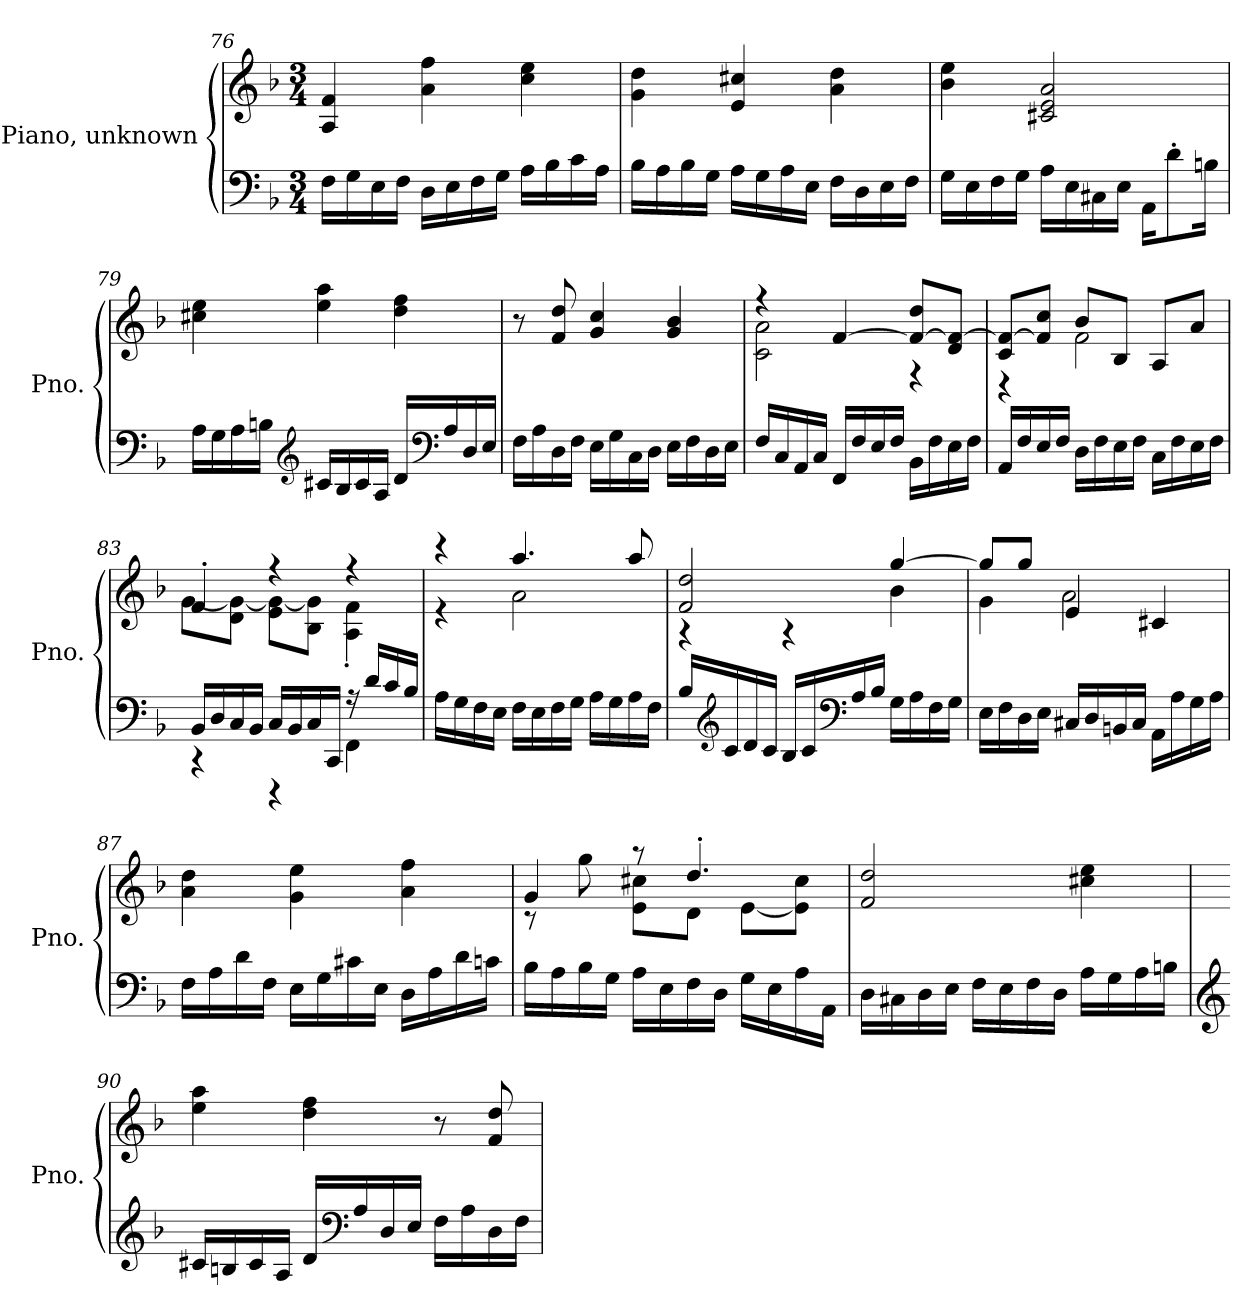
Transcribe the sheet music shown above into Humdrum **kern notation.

**kern	**kern
*part1	*part1
*staff2	*staff1
*I"Piano, unknown	*
*I'Pno.	*
*clefF4	*clefG2
*k[b-]	*k[b-]
*M3/4	*M3/4
=76	=76
16F\LL	4A/ 4f/
16G\	.
16E\	.
16F\JJ	.
16D\LL	4a\ 4ff\
16E\	.
16F\	.
16G\JJ	.
16A\LL	4cc\ 4ee\
16B-\	.
16c\	.
16A\JJ	.
=77	=77
16B-\LL	4g\ 4dd\
16A\	.
16B-\	.
16G\JJ	.
16A\LL	4e/ 4cc#X/
16G\	.
16A\	.
16E\JJ	.
16F\LL	4a\ 4dd\
16D\	.
16E\	.
16F\JJ	.
!!LO:PB:g=z
=78	=78
16G\LL	4b-\ 4ee\
16E\	.
16F\	.
16G\JJ	.
16A\LL	2c#X/ 2e/ 2a/
16E\	.
16C#X\	.
16E\JJ	.
16AA\KL	.
8d'\	.
16Bn\Jk	.
=79	=79
16A\LL	4cc#X\ 4ee\
16G\	.
16A\	.
16Bn\JJ	.
*clefG2	*
16c#X/LL	4ee\ 4aa\
16B/	.
16c#/	.
16A/JJ	.
16d/LL	4dd\ 4ff\
*clefF4	*
16A/	.
16D/	.
16E/JJ	.
=80	=80
16F\LL	8r
16A\	.
16D\	8f/ 8dd/
16F\JJ	.
16E\LL	4g/ 4cc/
16G\	.
16C\	.
16D\JJ	.
16E\LL	4g/ 4b-/
16F\	.
16D\	.
16E\JJ	.
!!LO:LB:g=z
=81	=81
*	*^
16F/LL	4r	2c\ 2a\
16C/	.	.
16AA/	.	.
16C/JJ	.	.
16FF/LL	[4f/	.
16F/	.	.
16E/	.	.
16F/JJ	.	.
16BB-\LL	8f/_ 8dd/L	4r
16F\	.	.
16E\	8d/ 8f/_J	.
16F\JJ	.	.
=82	=82	=82
16AA/LL	8c/ 8f/_L	4r
16F/	.	.
16E/	8f/] 8cc/J	.
16F/JJ	.	.
16D\LL	8b-/L	2f\
16F\	.	.
16E\	8B-/J	.
16F\JJ	.	.
16C\LL	8A/L	.
16F\	.	.
16E\	8a/J	.
16F\JJ	.	.
=83	=83	=83
*^	*	*
16BB-/LL	4r	4f'/	[8g\L
16D/	.	.	.
16C/	.	.	8d\ 8g\_J
16BB-/JJ	.	.	.
16C/LL	4r	4r	8e\ 8g\_L
16BB-/	.	.	.
16C/	.	.	8B-\ 8g\]J
16CC/JJ	.	.	.
16r	4FF\	4r	4A\' 4f\'
16d/LL	.	.	.
16c/	.	.	.
16B-/JJ	.	.	.
*v	*v	*	*
!!LO:LB:g=z	!!
=84	=84	=84
16A\LL	4r	4r
16G\	.	.
16F\	.	.
16E\JJ	.	.
16F\LL	4.aa/	2a\
16E\	.	.
16F\	.	.
16G\JJ	.	.
16A\LL	.	.
16G\	.	.
16A\	8aa/	.
16F\JJ	.	.
=85	=85	=85
16B-/LL	2f/ 2dd/	4r
*clefG2	*	*
16c/	.	.
16d/	.	.
16c/JJ	.	.
16B-/LL	.	4r
16c/	.	.
*clefF4	*	*
16A/	.	.
16B-/JJ	.	.
16G\LL	[4gg/	4b-\
16A\	.	.
16F\	.	.
16G\JJ	.	.
=86	=86	=86
16E\LL	8gg/L]	4g\
16F\	.	.
16D\	8gg/J	.
16E\JJ	.	.
16C#X/LL	4e/	2a\
16D/	.	.
16BBn/	.	.
16C#/JJ	.	.
16AA\LL	4c#X/	.
16A\	.	.
16G\	.	.
16A\JJ	.	.
*	*v	*v
!!LO:LB:g=z
=87	=87
16F\LL	4a\ 4dd\
16A\	.
16d\	.
16F\JJ	.
16E\LL	4g\ 4ee\
16G\	.
16c#X\	.
16E\JJ	.
16D\LL	4a\ 4ff\
16A\	.
16d\	.
16cn\JJ	.
=88	=88
*	*^
16B-\LL	4g/	8r
16A\	.	.
16B-\	.	8gg\
16G\JJ	.	.
16A\LL	8r	8e\ 8cc#X\L
16E\	.	.
16F\	4.dd'/	8d\J
16D\JJ	.	.
16G\LL	.	[8e\L
16E\	.	.
16A\	.	8e\] 8cc#\J
16AA\JJ	.	.
*	*v	*v
=89	=89
16D\LL	2f/ 2dd/
16C#X\	.
16D\	.
16E\JJ	.
16F\LL	.
16E\	.
16F\	.
16D\JJ	.
16A\LL	4cc#X\ 4ee\
16G\	.
16A\	.
16Bn\JJ	.
!!LO:LB:g=z
=90	=90
*clefG2	*
16c#X/LL	4ee\ 4aa\
16Bn/	.
16c#/	.
16A/JJ	.
16d/LL	4dd\ 4ff\
*clefF4	*
16A/	.
16D/	.
16E/JJ	.
16F\LL	8r
16A\	.
16D\	8f/ 8dd/
16F\JJ	.
=	=
*-	*-
